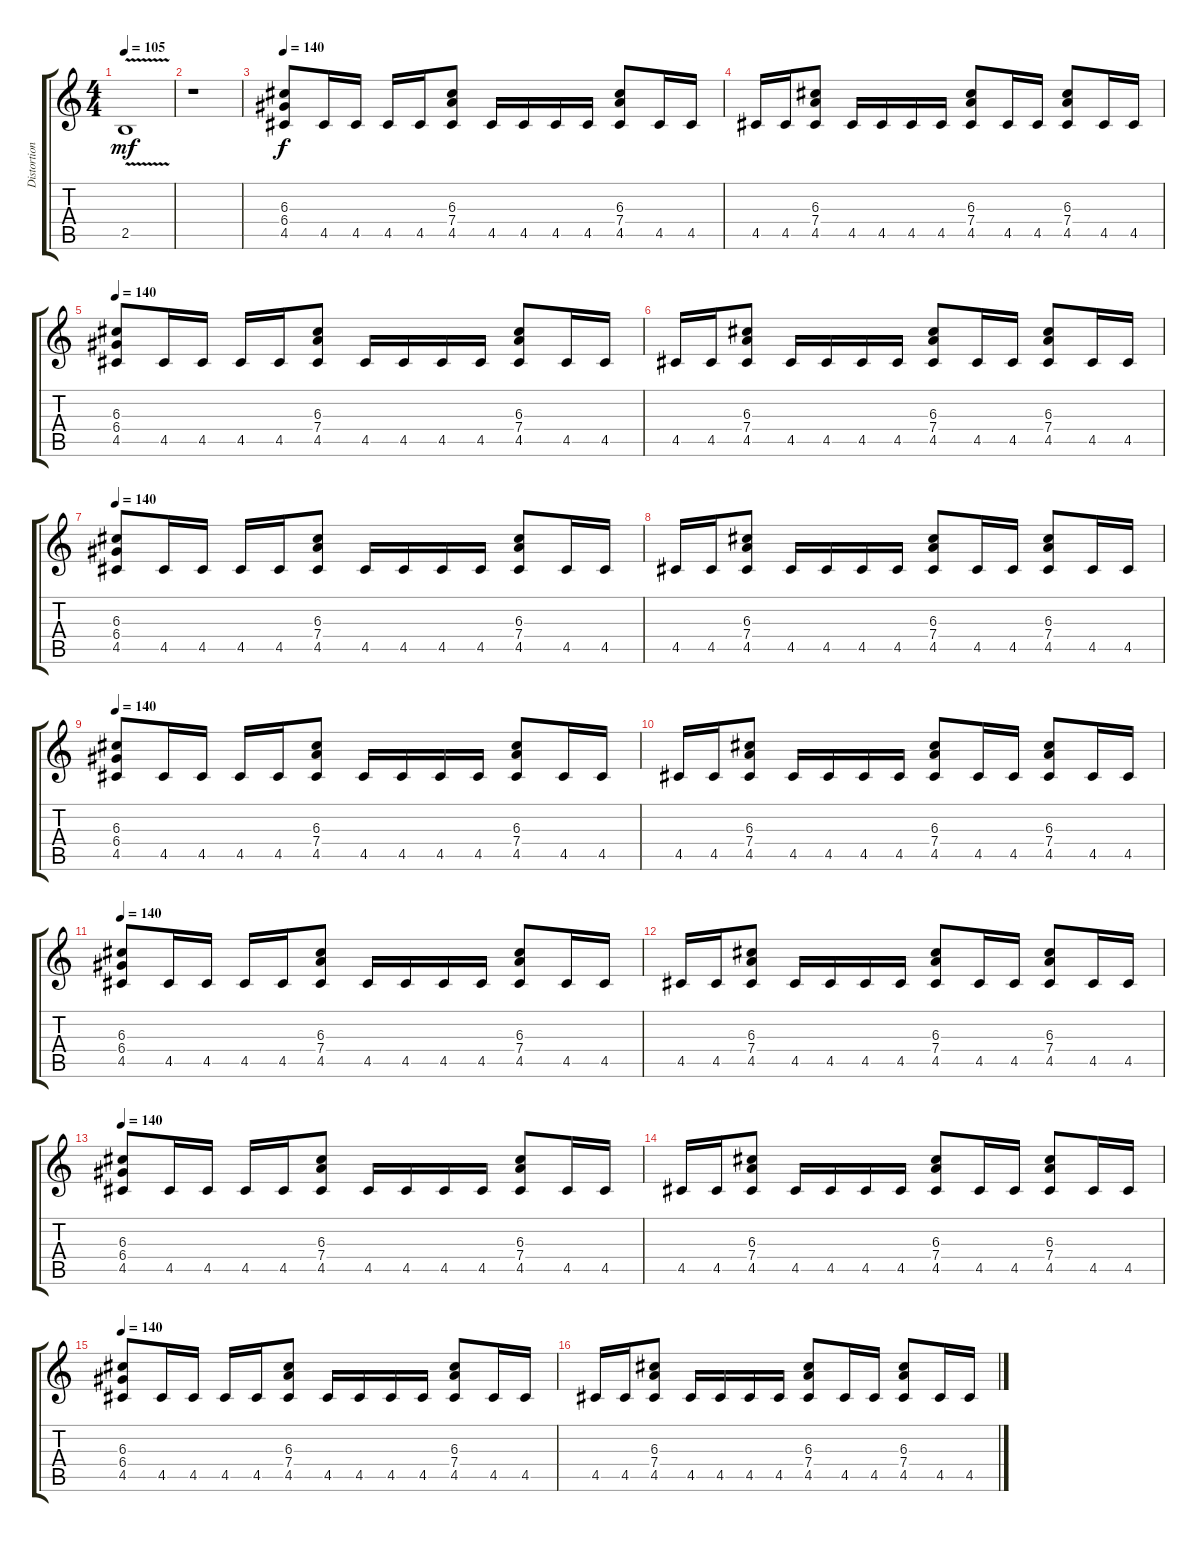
\track ("Distortion I (ritim)" "Distortion") {instrument distortionguitar}
\staff {score tabs}
\tuning (E4 B3 G3 D3 A2 E2) {hide}
\ts (4 4)
\tempo 105
\clef g2
\ks c
2.5{v}.1{dy mf} |
r.1 |
\tempo 140
(6.3 6.4 4.5).8{dy f} 4.5.16 4.5.16 4.5.16 4.5.16 (6.3 7.4 4.5).8 4.5.16 4.5.16 4.5.16 4.5.16 (6.3 7.4 4.5).8 4.5.16 4.5.16 |
4.5.16 4.5.16 (6.3 7.4 4.5).8 4.5.16 4.5.16 4.5.16 4.5.16 (6.3 7.4 4.5).8 4.5.16 4.5.16 (6.3 7.4 4.5).8 4.5.16 4.5.16 |
\tempo 140
(6.3 6.4 4.5).8 4.5.16 4.5.16 4.5.16 4.5.16 (6.3 7.4 4.5).8 4.5.16 4.5.16 4.5.16 4.5.16 (6.3 7.4 4.5).8 4.5.16 4.5.16 |
4.5.16 4.5.16 (6.3 7.4 4.5).8 4.5.16 4.5.16 4.5.16 4.5.16 (6.3 7.4 4.5).8 4.5.16 4.5.16 (6.3 7.4 4.5).8 4.5.16 4.5.16 |
\tempo 140
(6.3 6.4 4.5).8 4.5.16 4.5.16 4.5.16 4.5.16 (6.3 7.4 4.5).8 4.5.16 4.5.16 4.5.16 4.5.16 (6.3 7.4 4.5).8 4.5.16 4.5.16 |
4.5.16 4.5.16 (6.3 7.4 4.5).8 4.5.16 4.5.16 4.5.16 4.5.16 (6.3 7.4 4.5).8 4.5.16 4.5.16 (6.3 7.4 4.5).8 4.5.16 4.5.16 |
\tempo 140
(6.3 6.4 4.5).8 4.5.16 4.5.16 4.5.16 4.5.16 (6.3 7.4 4.5).8 4.5.16 4.5.16 4.5.16 4.5.16 (6.3 7.4 4.5).8 4.5.16 4.5.16 |
4.5.16 4.5.16 (6.3 7.4 4.5).8 4.5.16 4.5.16 4.5.16 4.5.16 (6.3 7.4 4.5).8 4.5.16 4.5.16 (6.3 7.4 4.5).8 4.5.16 4.5.16 |
\tempo 140
(6.3 6.4 4.5).8 4.5.16 4.5.16 4.5.16 4.5.16 (6.3 7.4 4.5).8 4.5.16 4.5.16 4.5.16 4.5.16 (6.3 7.4 4.5).8 4.5.16 4.5.16 |
4.5.16 4.5.16 (6.3 7.4 4.5).8 4.5.16 4.5.16 4.5.16 4.5.16 (6.3 7.4 4.5).8 4.5.16 4.5.16 (6.3 7.4 4.5).8 4.5.16 4.5.16 |
\tempo 140
(6.3 6.4 4.5).8 4.5.16 4.5.16 4.5.16 4.5.16 (6.3 7.4 4.5).8 4.5.16 4.5.16 4.5.16 4.5.16 (6.3 7.4 4.5).8 4.5.16 4.5.16 |
4.5.16 4.5.16 (6.3 7.4 4.5).8 4.5.16 4.5.16 4.5.16 4.5.16 (6.3 7.4 4.5).8 4.5.16 4.5.16 (6.3 7.4 4.5).8 4.5.16 4.5.16 |
\tempo 140
(6.3 6.4 4.5).8 4.5.16 4.5.16 4.5.16 4.5.16 (6.3 7.4 4.5).8 4.5.16 4.5.16 4.5.16 4.5.16 (6.3 7.4 4.5).8 4.5.16 4.5.16 |
4.5.16 4.5.16 (6.3 7.4 4.5).8 4.5.16 4.5.16 4.5.16 4.5.16 (6.3 7.4 4.5).8 4.5.16 4.5.16 (6.3 7.4 4.5).8 4.5.16 4.5.16
